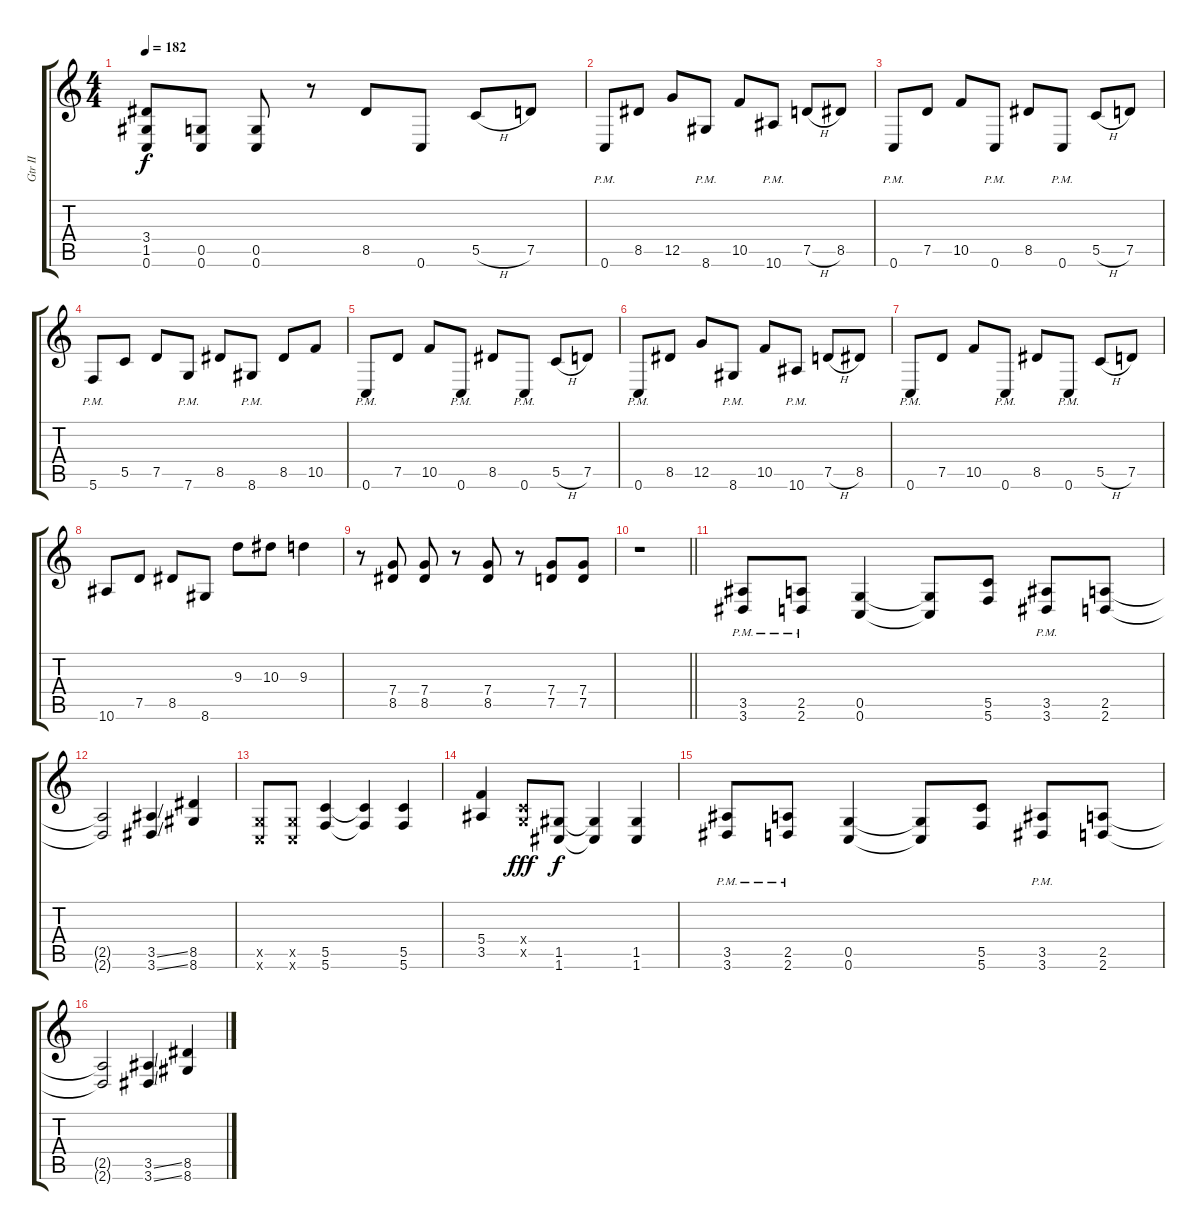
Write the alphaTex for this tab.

\track ("Gtr II" "Gtr II") {instrument overdrivenguitar}
\staff {score tabs}
\tuning (D4 A3 F3 C3 G2 C2) {hide}
\ts (4 4)
\tempo 182
\clef g2
\ks c
(3.4{t} 1.5{t} 0.6{t}).8{dy f} (0.5 0.6).8 (0.5 0.6).8 r.8 8.5.8 0.6.8 5.5{h}.8 7.5.8 |
0.6{pm}.8 8.5.8 12.5.8 8.6{pm}.8 10.5.8 10.6{pm}.8 7.5{h}.8 8.5.8 |
0.6{pm}.8 7.5.8 10.5.8 0.6{pm}.8 8.5.8 0.6{pm}.8 5.5{h}.8 7.5.8 |
5.6{pm}.8 5.5.8 7.5.8 7.6{pm}.8 8.5.8 8.6{pm}.8 8.5.8 10.5.8 |
0.6{pm}.8 7.5.8 10.5.8 0.6{pm}.8 8.5.8 0.6{pm}.8 5.5{h}.8 7.5.8 |
0.6{pm}.8 8.5.8 12.5.8 8.6{pm}.8 10.5.8 10.6{pm}.8 7.5{h}.8 8.5.8 |
0.6{pm}.8 7.5.8 10.5.8 0.6{pm}.8 8.5.8 0.6{pm}.8 5.5{h}.8 7.5.8 |
10.6.8 7.5.8 8.5.8 8.6.8 9.3.8 10.3.8 9.3.4 |
r.8 (7.4 8.5).8 (7.4 8.5).8 r.8 (7.4 8.5).8 r.8 (7.4 7.5).8 (7.4 7.5).8 |
\barLineRight lightlight
r.1 |
(3.5{pm} 3.6{pm}).8 (2.5{pm} 2.6{pm}).8 (0.5 0.6).4 (0.5{t} 0.6{t}).8 (5.5 5.6).8 (3.5{pm} 3.6{pm}).8 (2.5 2.6).8 |
(2.5{t} 2.6{t}).2 (3.5{ss} 3.6{ss}).4 (8.5 8.6).4 |
(0.5{x} 0.6{x}).8 (0.5{x} 0.6{x}).8 (5.5 5.6).4 (5.5{t} 5.6{t}).4 (5.5 5.6).4 |
(5.4 3.5).4 (0.4{x} 0.5{x}).8{dy fff} (1.5 1.6).8{dy f} (1.5{t} 1.6{t}).4 (1.5 1.6).4 |
(3.5{pm} 3.6{pm}).8 (2.5{pm} 2.6{pm}).8 (0.5 0.6).4 (0.5{t} 0.6{t}).8 (5.5 5.6).8 (3.5{pm} 3.6{pm}).8 (2.5 2.6).8 |
(2.5{t} 2.6{t}).2 (3.5{ss} 3.6{ss}).4 (8.5 8.6).4
